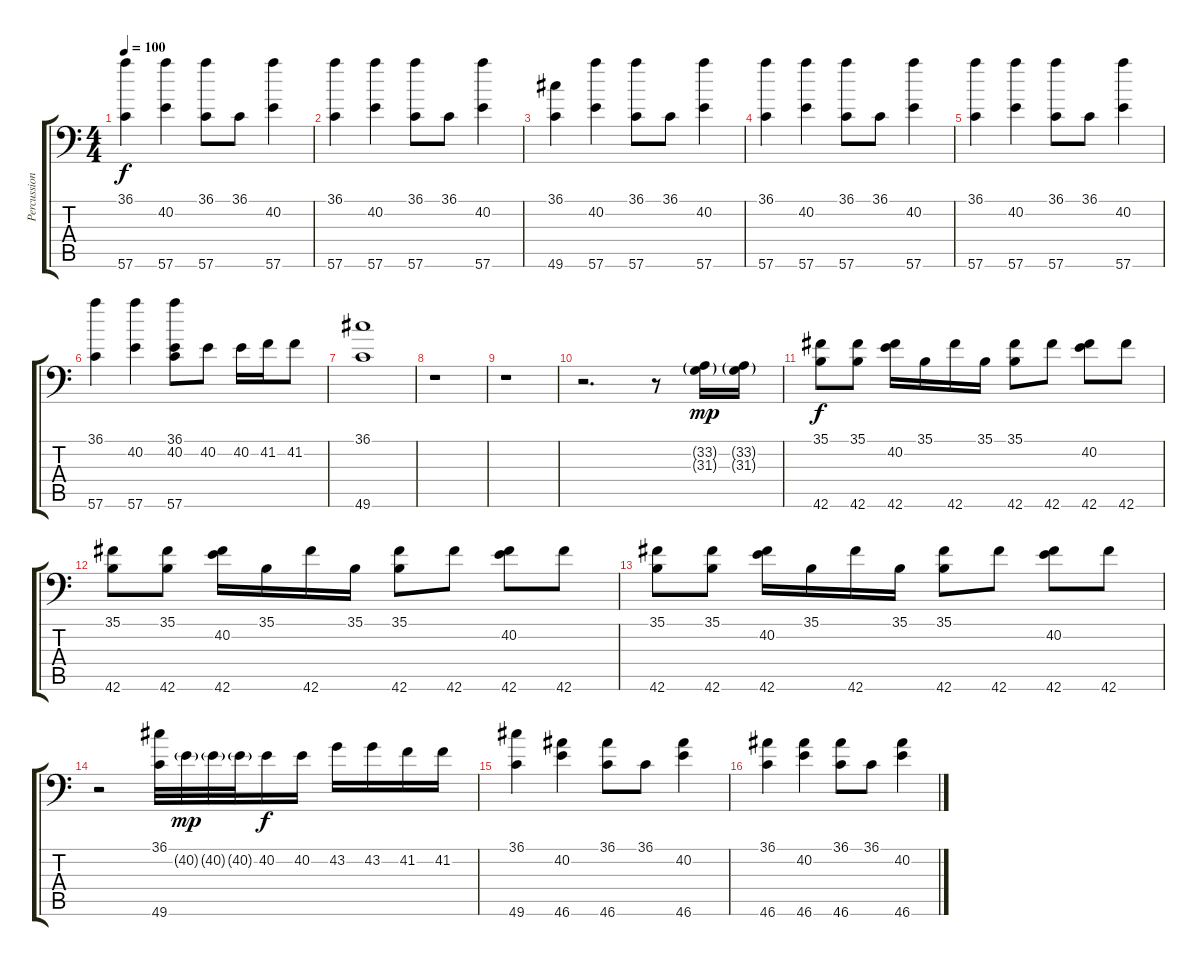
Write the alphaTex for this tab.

\track ("Percussion" "Percussion") {instrument acousticgrandpiano}
\staff {score tabs}
\tuning (C-1 C-1 C-1 C-1 C-1 C-1) {hide}
\ts (4 4)
\tempo 100
\clef f4
\ks c
(36.1 57.6).4{dy f} (40.2 57.6).4 (36.1 57.6).8 36.1.8 (40.2 57.6).4 |
(36.1 57.6).4 (40.2 57.6).4 (36.1 57.6).8 36.1.8 (40.2 57.6).4 |
(36.1 49.6).4 (40.2 57.6).4 (36.1 57.6).8 36.1.8 (40.2 57.6).4 |
(36.1 57.6).4 (40.2 57.6).4 (36.1 57.6).8 36.1.8 (40.2 57.6).4 |
(36.1 57.6).4 (40.2 57.6).4 (36.1 57.6).8 36.1.8 (40.2 57.6).4 |
(36.1 57.6).4 (40.2 57.6).4 (36.1 40.2 57.6).8 40.2.8 40.2.16 41.2.16 41.2.8 |
(36.1 49.6).1 |
r.1 |
r.1 |
r.2{d} r.8 (33.2{g} 31.3{g}).16{dy mp} (33.2{g} 31.3{g}).16 |
(35.1 42.6).8{dy f} (35.1 42.6).8 (40.2 42.6).16 35.1.16 42.6.16 35.1.16 (35.1 42.6).8 42.6.8 (40.2 42.6).8 42.6.8 |
(35.1 42.6).8 (35.1 42.6).8 (40.2 42.6).16 35.1.16 42.6.16 35.1.16 (35.1 42.6).8 42.6.8 (40.2 42.6).8 42.6.8 |
(35.1 42.6).8 (35.1 42.6).8 (40.2 42.6).16 35.1.16 42.6.16 35.1.16 (35.1 42.6).8 42.6.8 (40.2 42.6).8 42.6.8 |
r.2 (36.1 49.6).32 40.2{g}.32{dy mp} 40.2{g}.32 40.2{g}.32 40.2.16{dy f} 40.2.16 43.2.16 43.2.16 41.2.16 41.2.16 |
(36.1 49.6).4 (40.2 46.6).4 (36.1 46.6).8 36.1.8 (40.2 46.6).4 |
(36.1 46.6).4 (40.2 46.6).4 (36.1 46.6).8 36.1.8 (40.2 46.6).4
